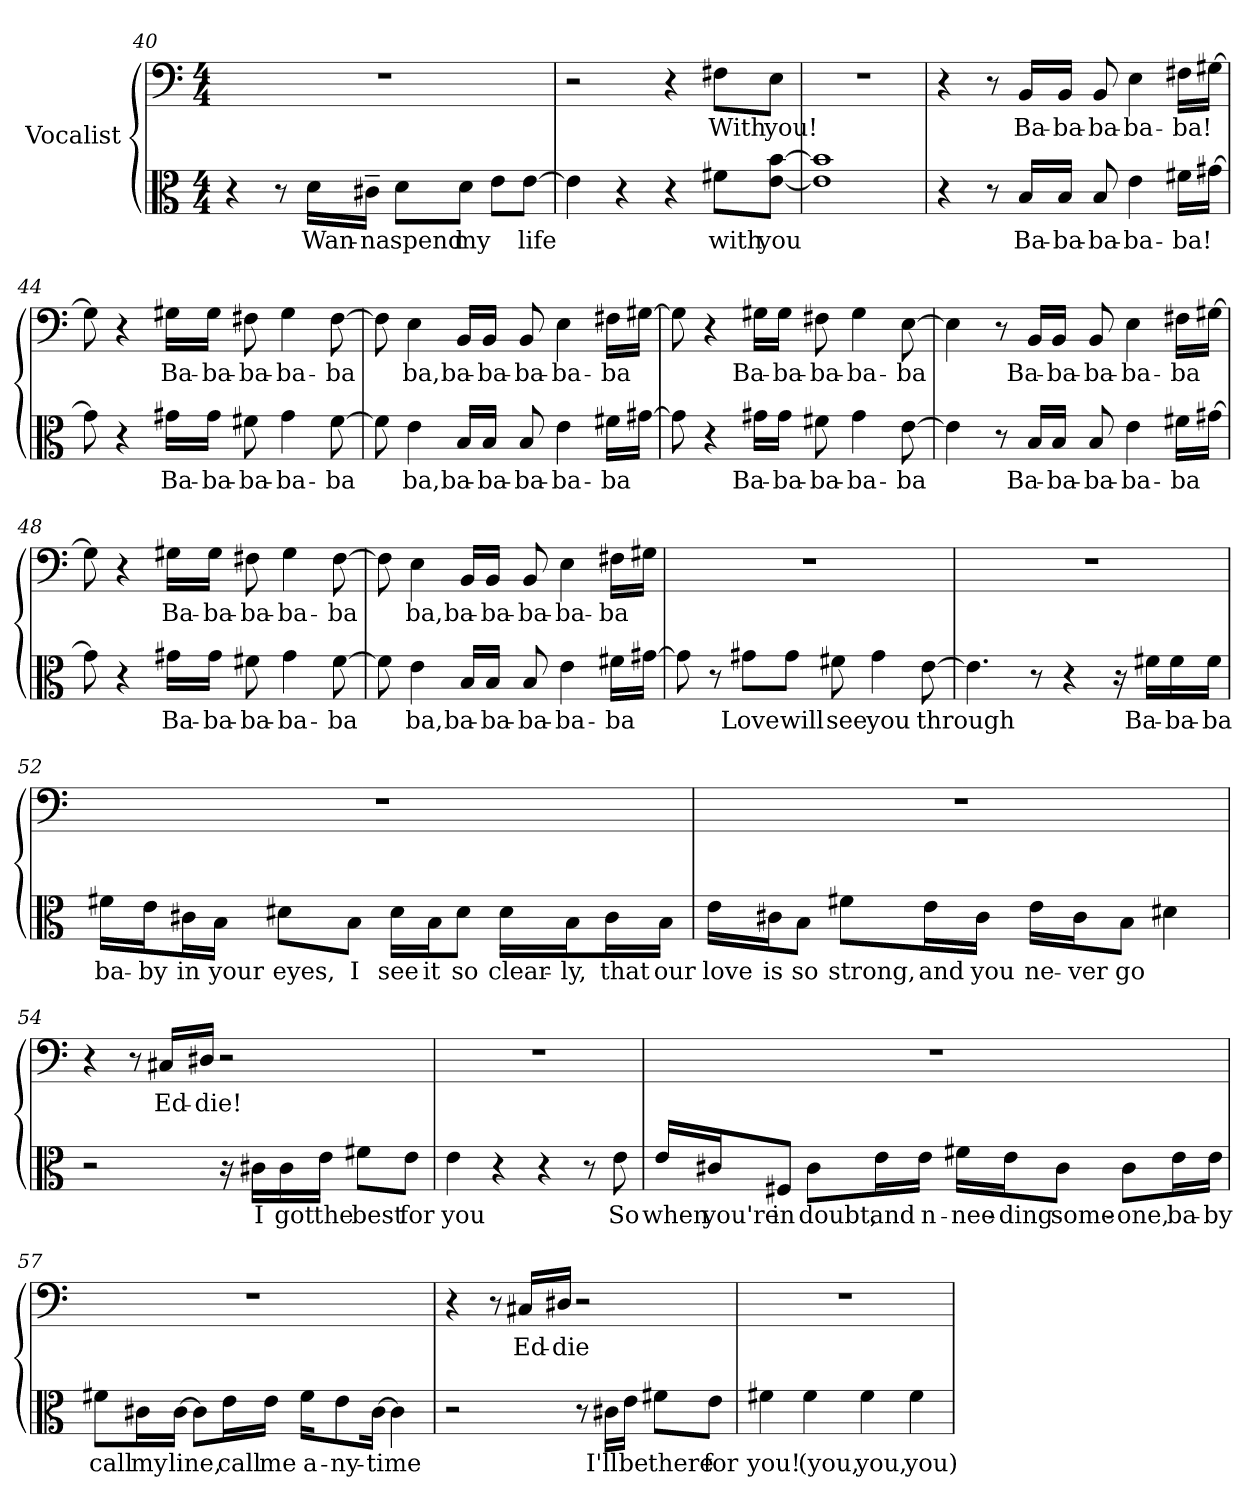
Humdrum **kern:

**kern	**text	**kern	**text
*part1	*part1	*part1	*part1
*staff2	*staff2	*staff1	*staff1
*I"Vocalist	*	*	*
*clefC3	*	*clefF4	*
*M4/4	*	*M4/4	*
=40	=40	=40	=40
4r	.	1r	.
8r	.	.	.
16d\LL	Wan-	.	.
16c#X~\JJ	-na	.	.
8d\L	spend	.	.
8d\J	my	.	.
8e\L	_	.	.
[8e\J	life	.	.
=41	=41	=41	=41
4e]	_	2r	.
4r	.	.	.
4r	.	4r	.
8f#X\L	with	8F#X\L	With
[8e\ [8b\J	you	8E\J	you!
=42	=42	=42	=42
1e] 1b]	_	1r	.
=43	=43	=43	=43
4r	.	4r	.
8r	.	8r	.
16B/LL	Ba-	16BB/LL	Ba-
16B/JJ	-ba-	16BB/JJ	-ba-
8B	-ba-	8BB	-ba-
4e	-ba-	4E	-ba-
16f#X\LL	-ba!	16F#X\LL	-ba!
[16g#X\JJ	_	[16G#X\JJ	_
=44	=44	=44	=44
8g#]	_	8G#]	_
4r	.	4r	.
16g#X\LL	Ba-	16G#X\LL	Ba-
16g#\JJ	-ba-	16G#\JJ	-ba-
8f#X	-ba-	8F#X	-ba-
4g#	-ba-	4G#	-ba-
[8f#	-ba	[8F#	-ba
=45	=45	=45	=45
8f#]	_	8F#]	_
4e	ba,	4E	ba,
16B/LL	ba-	16BB/LL	ba-
16B/JJ	-ba-	16BB/JJ	-ba-
8B	-ba-	8BB	-ba-
4e	-ba-	4E	-ba-
16f#X\LL	-ba	16F#X\LL	-ba
[16g#X\JJ	_	[16G#X\JJ	_
=46	=46	=46	=46
8g#]	_	8G#]	_
4r	.	4r	.
16g#X\LL	Ba-	16G#X\LL	Ba-
16g#\JJ	-ba-	16G#\JJ	-ba-
8f#X	-ba-	8F#X	-ba-
4g#	-ba-	4G#	-ba-
[8e	-ba	[8E	-ba
=47	=47	=47	=47
4e]	_	4E]	_
8r	.	8r	.
16B/LL	Ba-	16BB/LL	Ba-
16B/JJ	-ba-	16BB/JJ	-ba-
8B	-ba-	8BB	-ba-
4e	-ba-	4E	-ba-
16f#X\LL	-ba	16F#X\LL	-ba
[16g#X\JJ	_	[16G#X\JJ	_
=48	=48	=48	=48
8g#]	_	8G#]	_
4r	.	4r	.
16g#X\LL	Ba-	16G#X\LL	Ba-
16g#\JJ	-ba-	16G#\JJ	-ba-
8f#X	-ba-	8F#X	-ba-
4g#	-ba-	4G#	-ba-
[8f#	-ba	[8F#	-ba
=49	=49	=49	=49
8f#]	_	8F#]	_
4e	ba,	4E	ba,
16B/LL	ba-	16BB/LL	ba-
16B/JJ	-ba-	16BB/JJ	-ba-
8B	-ba-	8BB	-ba-
4e	-ba-	4E	-ba-
16f#X\LL	-ba	16F#X\LL	-ba
[16g#X\JJ	_	16G#X\JJ	_
=50	=50	=50	=50
8g#]	_	1r	.
8r	.	.	.
8g#X\L	Love	.	.
8g#\J	will	.	.
8f#X	see	.	.
4g#	you	.	.
[8e	through	.	.
=51	=51	=51	=51
4.e]	_	1r	.
8r	.	.	.
4r	.	.	.
16r	.	.	.
16f#X\LL	Ba-	.	.
16f#\	-ba-	.	.
16f#\JJ	-ba	.	.
=52	=52	=52	=52
16f#X\LL	ba-	1r	.
16e\J	-by	.	.
16c#X\L	in	.	.
16B\JJ	your	.	.
8d#X\L	eyes,	.	.
8B\J	I	.	.
16d#\LL	see	.	.
16B\J	it	.	.
8d#\J	so	.	.
16d#\LL	clear-	.	.
16B\J	-ly,	.	.
16c#\L	that	.	.
16B\JJ	our	.	.
=53	=53	=53	=53
16e\LL	love	1r	.
16c#X\J	is	.	.
8B\J	so	.	.
8f#X\L	strong,	.	.
16e\L	and	.	.
16c#\JJ	you	.	.
16e\LL	ne-	.	.
16c#\J	-ver	.	.
8B\J	go	.	.
4d#X	_	.	.
=54	=54	=54	=54
2r	.	4r	.
.	.	8r	.
.	.	16C#X/LL	Ed-
.	.	16D#X/JJ	-die!
16r	.	2r	.
16c#X\LL	I	.	.
16c#\	got	.	.
16e\JJ	the	.	.
8f#X\L	best	.	.
8e\J	for	.	.
=55	=55	=55	=55
4e	you	1r	.
4r	.	.	.
4r	.	.	.
8r	.	.	.
8e	So	.	.
=56	=56	=56	=56
16e/LL	when	1r	.
16c#X/J	you're	.	.
8F#X/J	in	.	.
8c#\L	doubt,	.	.
16e\L	and	.	.
16e\JJ	n-	.	.
16f#X\LL	-nee-	.	.
16e\J	-ding	.	.
8c#\J	some-	.	.
8c#\L	-one,	.	.
16e\L	ba-	.	.
16e\JJ	-by	.	.
=57	=57	=57	=57
8f#X\L	call	1r	.
16c#X\L	my	.	.
[16c#\JJ	line,	.	.
8c#\L]	_	.	.
16e\L	call	.	.
16e\JJ	me	.	.
16f#\KL	a-	.	.
8e\	-ny-	.	.
[16c#\Jk	-time	.	.
4c#]	_	.	.
=58	=58	=58	=58
2r	.	4r	.
.	.	8r	.
.	.	16C#X/LL	Ed-
.	.	16D#X/JJ	-die
8r	.	2r	.
16c#X\LL	I'll	.	.
16e\JJ	be	.	.
8f#X\L	there	.	.
8e\J	for	.	.
=59	=59	=59	=59
4f#X	you!	1r	.
4f#	(you,	.	.
4f#	you,	.	.
4f#	you)	.	.
=	=	=	=
*-	*-	*-	*-
